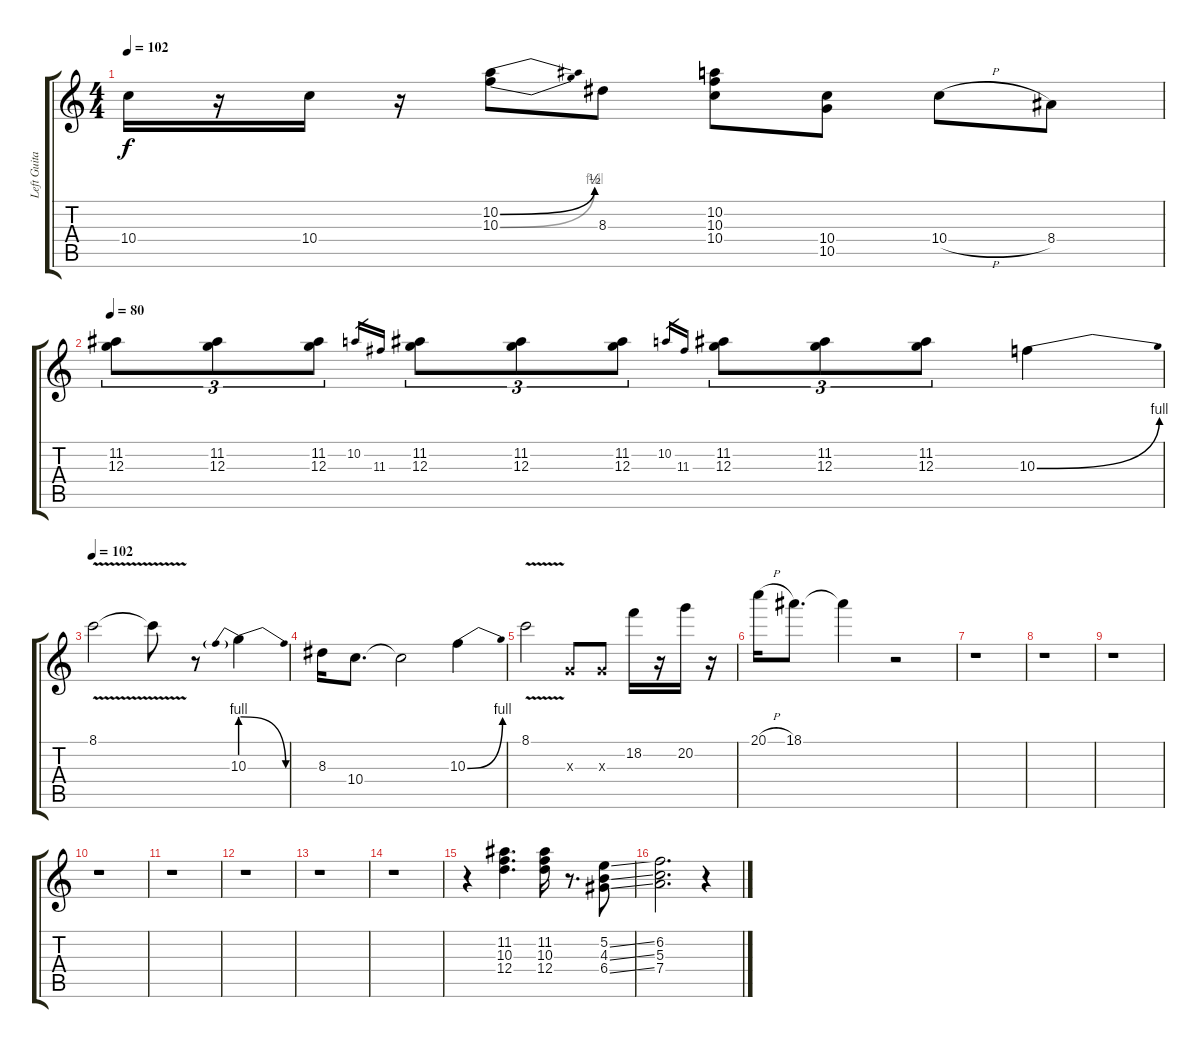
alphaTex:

\track ("Left Guitar" "Left Guita") {instrument overdrivenguitar}
\staff {score tabs}
\tuning (E4 B3 G3 D3 A2 E2) {hide}
\ts (4 4)
\tempo 102
\clef g2
\ks c
10.4.16{dy f} r.16 10.4.16 r.16 (10.2{be (bend 0 0 60 2)} 10.3{be (bend 0 0 60 4)}).8 8.3.8 (10.2 10.3 10.4).8 (10.4 10.5).8 10.4{h}.8 8.4.8 |
\tempo 80
(11.2 12.3).8{tu (3 2) volume 9} (11.2 12.3).8{tu (3 2)} (11.2 12.3).8{tu (3 2)} 10.2.16{gr} 11.3.16{gr} (11.2 12.3).8{tu (3 2)} (11.2 12.3).8{tu (3 2)} (11.2 12.3).8{tu (3 2)} 10.2.16{gr} 11.3.16{gr} (11.2 12.3).8{tu (3 2)} (11.2 12.3).8{tu (3 2)} (11.2 12.3).8{tu (3 2)} 10.3{be (bend 0 0 60 4)}.4{volume 16} |
\tempo 102
8.1{v}.2 8.1{t}.8 r.8 10.3{be (prebendrelease 0 4 60 0)}.4 |
8.3.16 10.4.8{d} 10.4{t}.2 10.3{be (bend 0 0 60 4)}.4 |
8.1{v}.2 0.3{x}.8 0.3{x}.8 18.2.16 r.16 20.2.16 r.16 |
20.1{h}.16 18.1.8{d} 18.1{t}.4 r.2 |
r.1 |
r.1 |
r.1 |
r.1 |
r.1 |
r.1 |
r.1 |
r.1 |
r.4 (11.2 10.3 12.4).4{d} (11.2 10.3 12.4).16 r.8{d} (5.2{ss} 4.3{ss} 6.4{ss}).8 |
(6.2 5.3 7.4).2{d} r.4
